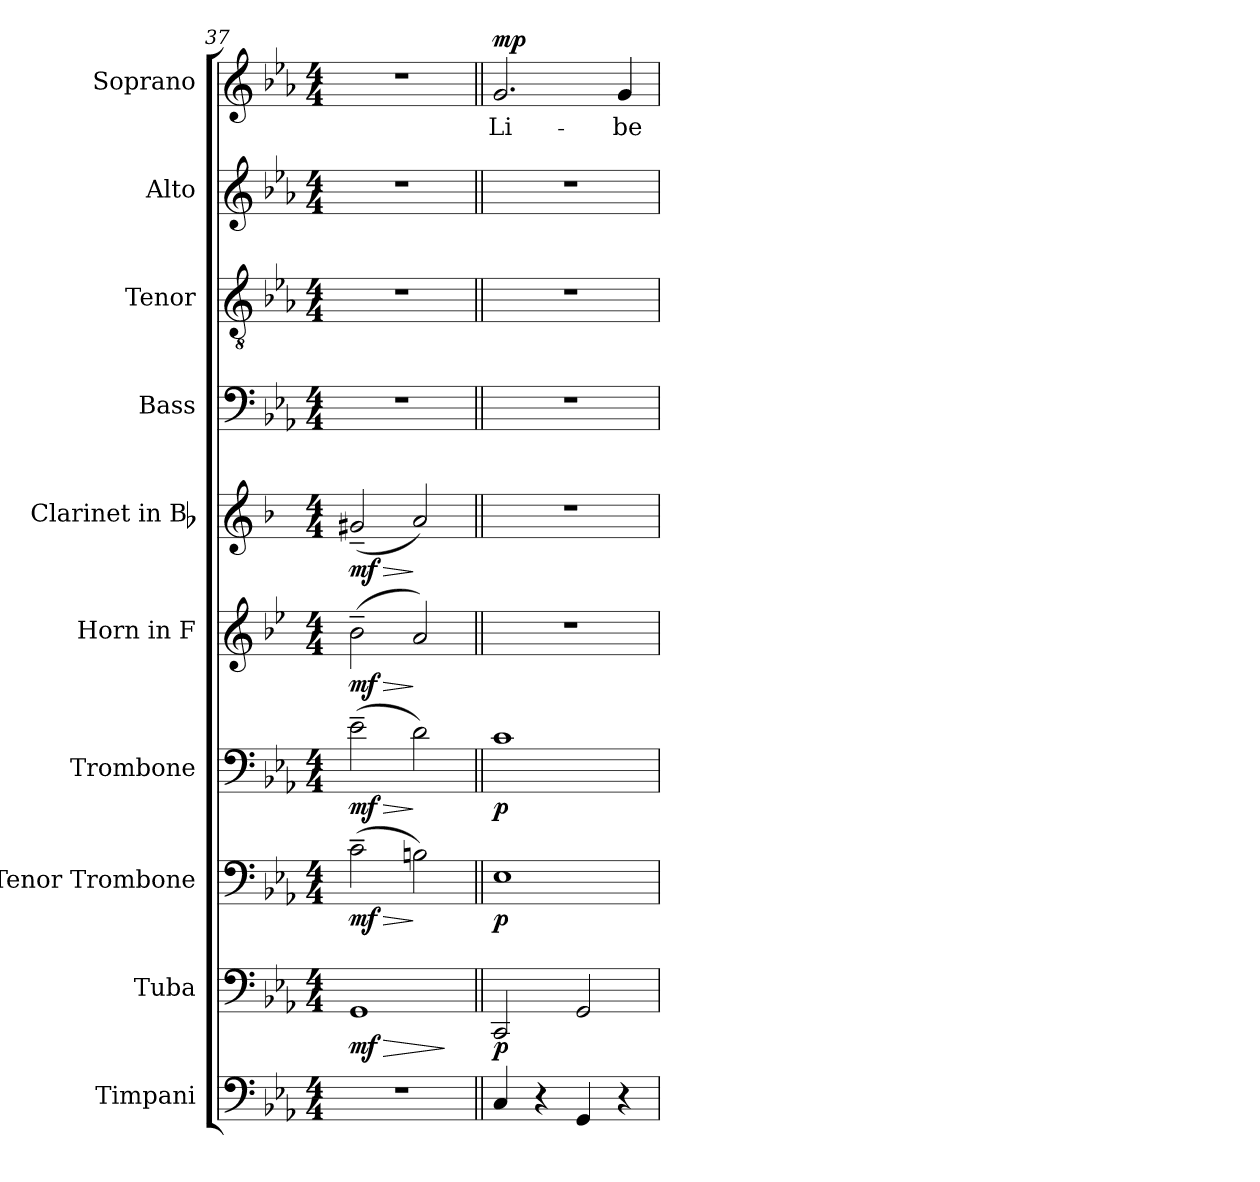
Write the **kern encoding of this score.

**kern	**kern	**dynam	**kern	**dynam	**kern	**dynam	**kern	**dynam	**kern	**dynam	**kern	**kern	**kern	**kern	**text	**dynam
*part10	*part9	*part9	*part8	*part8	*part7	*part7	*part6	*part6	*part5	*part5	*part4	*part3	*part2	*part1	*part1	*part1
*staff10	*staff9	*staff9	*staff8	*staff8	*staff7	*staff7	*staff6	*staff6	*staff5	*staff5	*staff4	*staff3	*staff2	*staff1	*staff1	*staff1
*I"Timpani	*I"Tuba	*	*I"Tenor Trombone	*	*I"Trombone	*	*I"Horn in F	*	*I"Clarinet in Bb	*	*I"Bass	*I"Tenor	*I"Alto	*I"Soprano	*	*
*I'Timp.	*I'Tba.	*	*I'Ten. Tbn.	*	*I'Tbn.	*	*I'Hn.	*	*I'Cl.	*	*I'B.	*I'T.	*I'A.	*I'S.	*	*
*clefF4	*clefF4	*	*clefF4	*	*clefF4	*	*clefG2	*	*clefG2	*	*clefF4	*clefGv2	*clefG2	*clefG2	*	*
*	*	*	*	*	*	*	*ITrd4c7	*	*ITrd1c2	*	*	*ITrd7c12	*	*	*	*
*k[b-e-a-]	*k[b-e-a-]	*	*k[b-e-a-]	*	*k[b-e-a-]	*	*k[b-e-a-]	*	*k[b-e-a-]	*	*k[b-e-a-]	*k[b-e-a-]	*k[b-e-a-]	*k[b-e-a-]	*	*
*c:	*c:	*	*c:	*	*c:	*	*c:	*	*c:	*	*c:	*c:	*c:	*c:	*	*
*M4/4	*M4/4	*	*M4/4	*	*M4/4	*	*M4/4	*	*M4/4	*	*M4/4	*M4/4	*M4/4	*M4/4	*	*
=37	=37	=37	=37	=37	=37	=37	=37	=37	=37	=37	=37	=37	=37	=37	=37	=37
!	!	!LO:HP:b	!	!LO:HP:b	!	!LO:HP:b	!	!LO:HP:b	!	!LO:HP:b	!	!	!	!	!	!
1r	1GGi	> mf	(2c~i\	> mf	(2e-~i\	> mf	(2e-~i\	> mf	(2f#X~i/	> mf	1r	1r	1r	1r	.	.
.	.	.	2Bni\)	]	2di\)	]	2di/)	]	2gi/)	]	.	.	.	.	.	.
.	.	]	.	.	.	.	.	.	.	.	.	.	.	.	.	.
=38||	=38||	=38||	=38||	=38||	=38||	=38||	=38||	=38||	=38||	=38||	=38||	=38||	=38||	=38||	=38||	=38||
!	!	!	!	!	!	!	!	!	!	!	!	!	!	!	!LO:LY:b:color=#000000	!
4Ci/	2CCi/	p	1E-i	p	1ci	p	1r	.	1r	.	1r	1r	1r	2.gi/	Li-	mp
4r	.	.	.	.	.	.	.	.	.	.	.	.	.	.	.	.
4GGi/	2GGi/	.	.	.	.	.	.	.	.	.	.	.	.	.	.	.
!	!	!	!	!	!	!	!	!	!	!	!	!	!	!	!LO:LY:b:color=#000000	!
4r	.	.	.	.	.	.	.	.	.	.	.	.	.	4gi/	-be	.
=	=	=	=	=	=	=	=	=	=	=	=	=	=	=	=	=
*-	*-	*-	*-	*-	*-	*-	*-	*-	*-	*-	*-	*-	*-	*-	*-	*-
